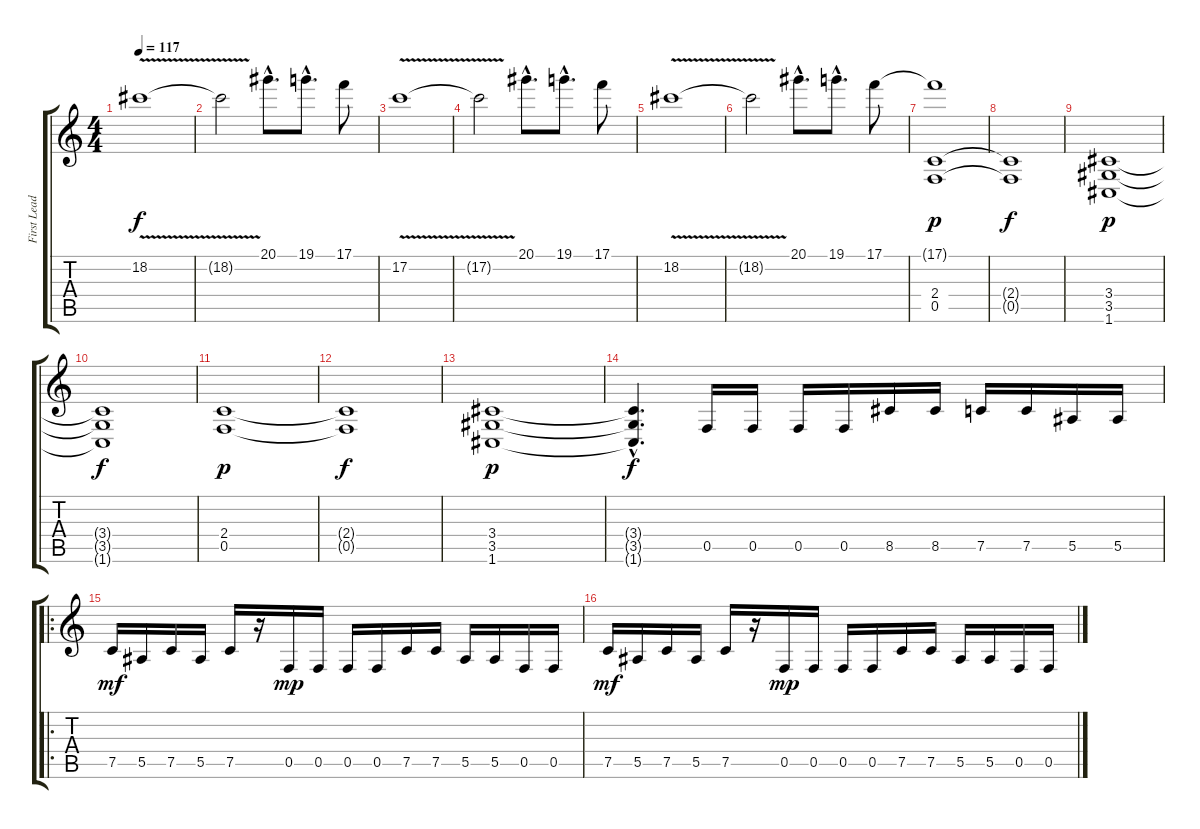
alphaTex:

\track ("First Lead Guitar" "First Lead") {instrument distortionguitar}
\staff {score tabs}
\tuning (C4 G3 Eb3 Bb2 F2 C2) {hide}
\ts (4 4)
\tempo 117
\clef g2
\ks c
18.2{v}.1{dy f} |
18.2{t}.2 20.1{hac}.8{d} 19.1{hac}.8{d} 17.1.8 |
17.2{v}.1 |
17.2{t}.2 20.1{hac}.8{d} 19.1{hac}.8{d} 17.1.8 |
18.2{v}.1 |
18.2{t}.2 20.1{hac}.8{d} 19.1{hac}.8{d} 17.1.8 |
(17.1{t} 2.4 0.5).1{dy p} |
(2.4{t} 0.5{t}).1{dy f} |
(3.4 3.5 1.6).1{dy p} |
(3.4{t} 3.5{t} 1.6{t}).1{dy f} |
(2.4 0.5).1{dy p} |
(2.4{t} 0.5{t}).1{dy f} |
(3.4 3.5 1.6).1{dy p} |
(3.4{hac t} 3.5{hac t} 1.6{hac t}).4{d dy f} 0.5.16 0.5.16 0.5.16 0.5.16 8.5.16 8.5.16 7.5.16 7.5.16 5.5.16 5.5.16 |
\ro
7.5.16{dy mf} 5.5.16 7.5.16 5.5.16 7.5.16 r.16 0.5.16{dy mp} 0.5.16 0.5.16 0.5.16 7.5.16 7.5.16 5.5.16 5.5.16 0.5.16 0.5.16 |
7.5.16{dy mf} 5.5.16 7.5.16 5.5.16 7.5.16 r.16 0.5.16{dy mp} 0.5.16 0.5.16 0.5.16 7.5.16 7.5.16 5.5.16 5.5.16 0.5.16 0.5.16
